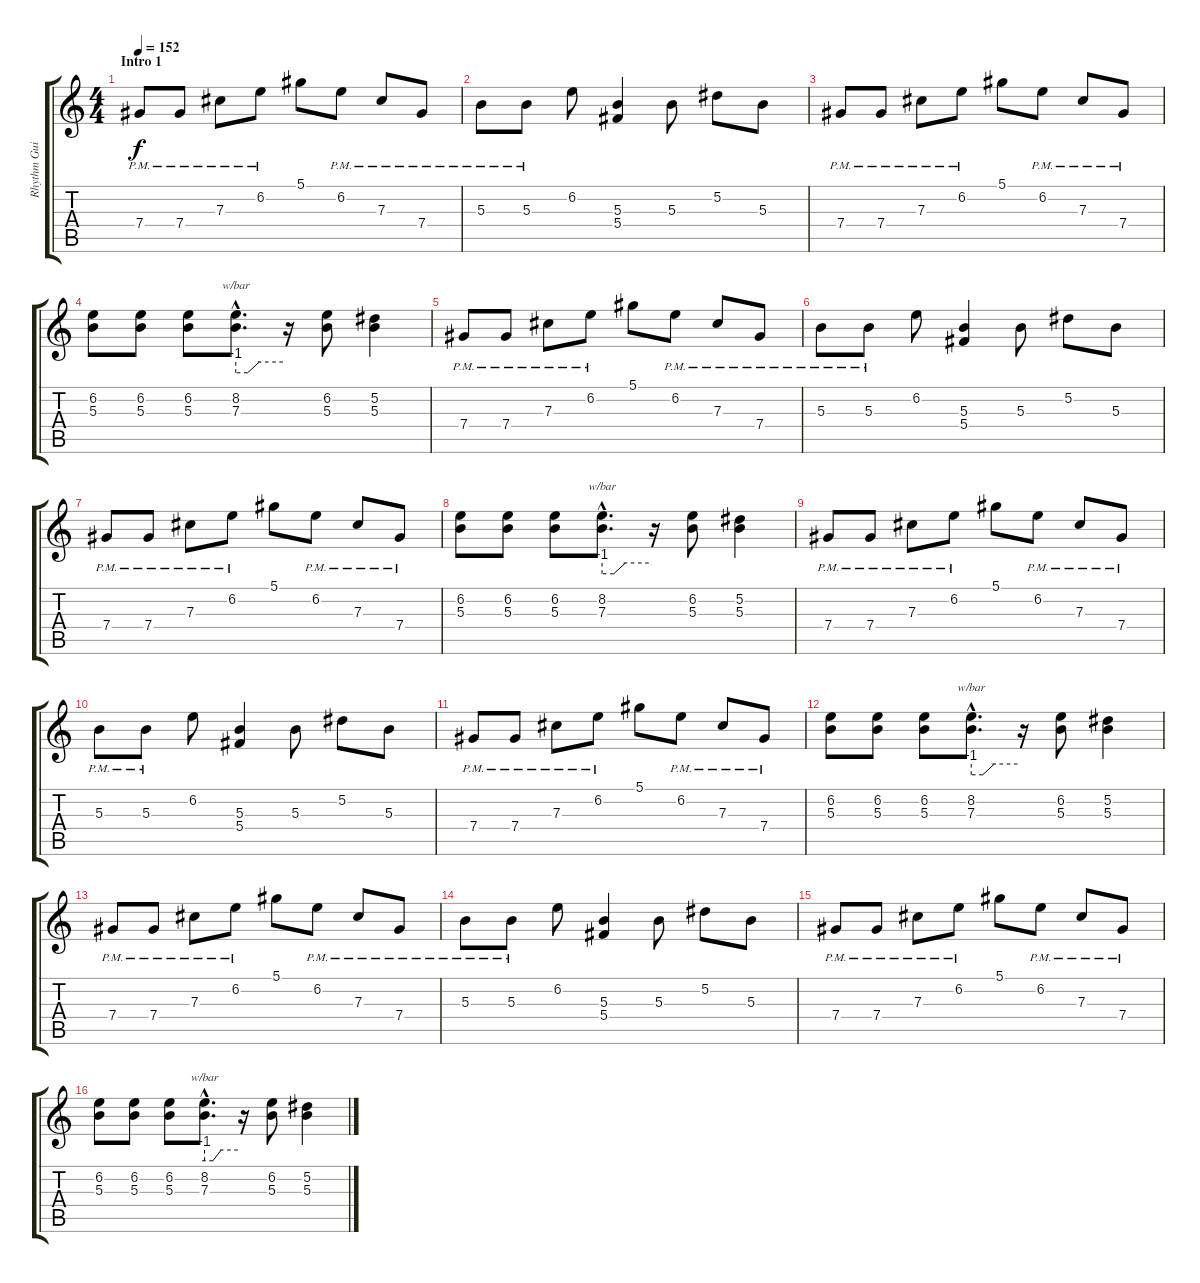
\track ("Rhythm Guitar 2" "Rhythm Gui") {instrument distortionguitar}
\staff {score tabs}
\tuning (Eb4 Bb3 Gb3 Db3 Ab2 Eb2) {hide}
\ts (4 4)
\section ("" "Intro 1")
\tempo 152
\clef g2
\ks c
7.4{pm}.8{dy f instrument distortionguitar} 7.4{pm}.8 7.3{pm}.8 6.2{pm}.8 5.1.8 6.2{pm}.8 7.3{pm}.8 7.4{pm}.8 |
5.3{pm}.8 5.3{pm}.8 6.2.8 (5.3 5.4).4 5.3.8 5.2.8 5.3.8 |
7.4{pm}.8 7.4{pm}.8 7.3{pm}.8 6.2{pm}.8 5.1.8 6.2{pm}.8 7.3{pm}.8 7.4{pm}.8 |
(6.2 5.3).8 (6.2 5.3).8 (6.2 5.3).8 (8.2{hac} 7.3{hac}).8{d tbe (custom default 0 -4 15 -4 30 0 60 0)} r.16 (6.2 5.3).8 (5.2 5.3).4 |
7.4{pm}.8 7.4{pm}.8 7.3{pm}.8 6.2{pm}.8 5.1.8 6.2{pm}.8 7.3{pm}.8 7.4{pm}.8 |
5.3{pm}.8 5.3{pm}.8 6.2.8 (5.3 5.4).4 5.3.8 5.2.8 5.3.8 |
7.4{pm}.8 7.4{pm}.8 7.3{pm}.8 6.2{pm}.8 5.1.8 6.2{pm}.8 7.3{pm}.8 7.4{pm}.8 |
(6.2 5.3).8 (6.2 5.3).8 (6.2 5.3).8 (8.2{hac} 7.3{hac}).8{d tbe (custom default 0 -4 15 -4 30 0 60 0)} r.16 (6.2 5.3).8 (5.2 5.3).4 |
7.4{pm}.8 7.4{pm}.8 7.3{pm}.8 6.2{pm}.8 5.1.8 6.2{pm}.8 7.3{pm}.8 7.4{pm}.8 |
5.3{pm}.8 5.3{pm}.8 6.2.8 (5.3 5.4).4 5.3.8 5.2.8 5.3.8 |
7.4{pm}.8 7.4{pm}.8 7.3{pm}.8 6.2{pm}.8 5.1.8 6.2{pm}.8 7.3{pm}.8 7.4{pm}.8 |
(6.2 5.3).8 (6.2 5.3).8 (6.2 5.3).8 (8.2{hac} 7.3{hac}).8{d tbe (custom default 0 -4 15 -4 30 0 60 0)} r.16 (6.2 5.3).8 (5.2 5.3).4 |
7.4{pm}.8 7.4{pm}.8 7.3{pm}.8 6.2{pm}.8 5.1.8 6.2{pm}.8 7.3{pm}.8 7.4{pm}.8 |
5.3{pm}.8 5.3{pm}.8 6.2.8 (5.3 5.4).4 5.3.8 5.2.8 5.3.8 |
7.4{pm}.8 7.4{pm}.8 7.3{pm}.8 6.2{pm}.8 5.1.8 6.2{pm}.8 7.3{pm}.8 7.4{pm}.8 |
(6.2 5.3).8 (6.2 5.3).8 (6.2 5.3).8 (8.2{hac} 7.3{hac}).8{d tbe (custom default 0 -4 15 -4 30 0 60 0)} r.16 (6.2 5.3).8 (5.2 5.3).4
